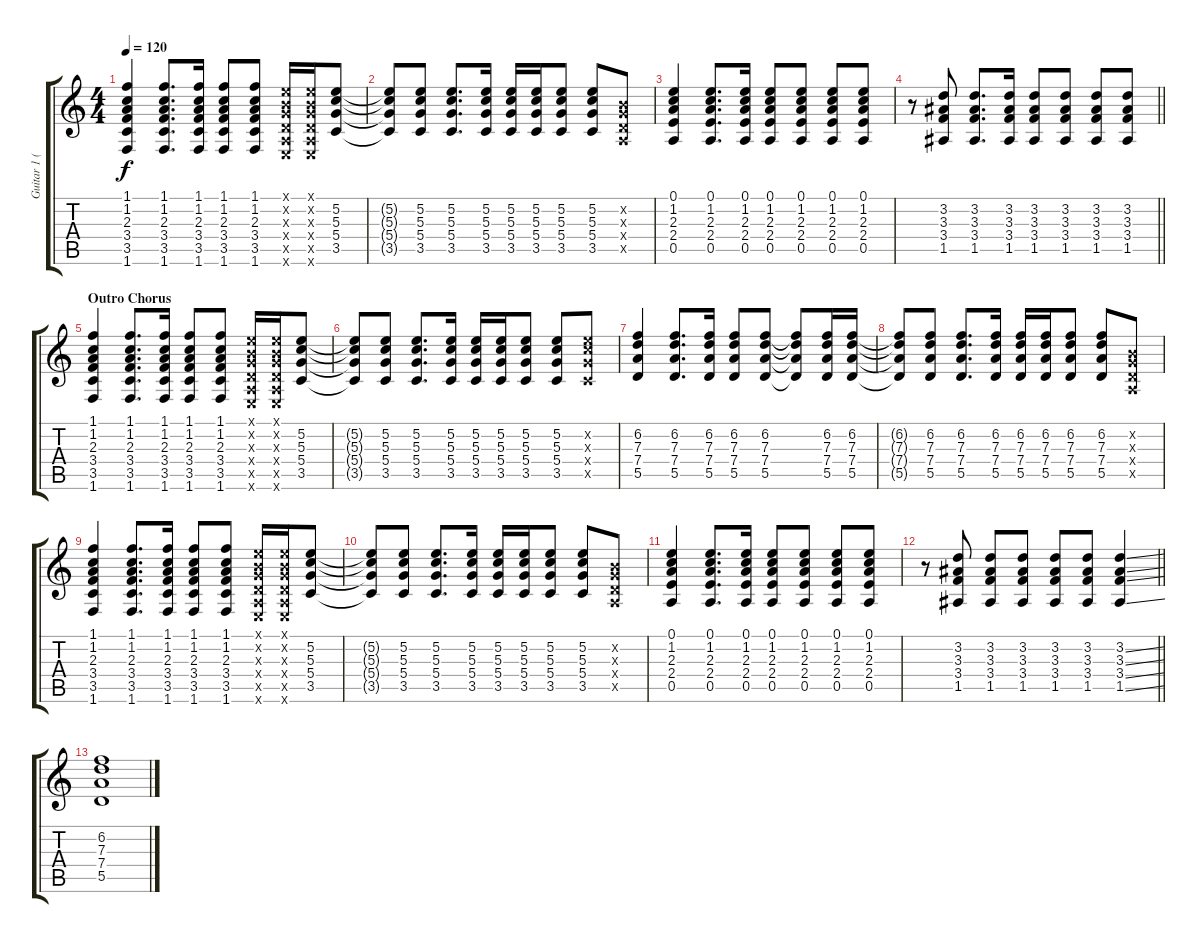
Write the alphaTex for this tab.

\track ("Guitar 1 (Clean)" "Guitar 1 (") {instrument electricguitarclean}
\staff {score tabs}
\tuning (E4 B3 G3 D3 A2 E2) {hide}
\ts (4 4)
\tempo 120
\clef g2
\ks c
(1.1 1.2 2.3 3.4 3.5 1.6).4{dy f} (1.1 1.2 2.3 3.4 3.5 1.6).8{d} (1.1 1.2 2.3 3.4 3.5 1.6).16 (1.1 1.2 2.3 3.4 3.5 1.6).8 (1.1 1.2 2.3 3.4 3.5 1.6).8 (0.1{x} 0.2{x} 0.3{x} 0.4{x} 0.5{x} 0.6{x}).16 (0.1{x} 0.2{x} 0.3{x} 0.4{x} 0.5{x} 0.6{x}).16 (5.2 5.3 5.4 3.5).8 |
(5.2{t} 5.3{t} 5.4{t} 3.5{t}).8 (5.2 5.3 5.4 3.5).8 (5.2 5.3 5.4 3.5).8{d} (5.2 5.3 5.4 3.5).16 (5.2 5.3 5.4 3.5).16 (5.2 5.3 5.4 3.5).16 (5.2 5.3 5.4 3.5).8 (5.2 5.3 5.4 3.5).8 (0.2{x} 0.3{x} 0.4{x} 0.5{x}).8 |
(0.1 1.2 2.3 2.4 0.5).4 (0.1 1.2 2.3 2.4 0.5).8{d} (0.1 1.2 2.3 2.4 0.5).16 (0.1 1.2 2.3 2.4 0.5).8 (0.1 1.2 2.3 2.4 0.5).8 (0.1 1.2 2.3 2.4 0.5).8 (0.1 1.2 2.3 2.4 0.5).8 |
\barLineRight lightlight
r.8 (3.2 3.3 3.4 1.5).8 (3.2 3.3 3.4 1.5).8{d} (3.2 3.3 3.4 1.5).16 (3.2 3.3 3.4 1.5).8 (3.2 3.3 3.4 1.5).8 (3.2 3.3 3.4 1.5).8 (3.2 3.3 3.4 1.5).8 |
\section ("" "Outro Chorus")
(1.1 1.2 2.3 3.4 3.5 1.6).4 (1.1 1.2 2.3 3.4 3.5 1.6).8{d} (1.1 1.2 2.3 3.4 3.5 1.6).16 (1.1 1.2 2.3 3.4 3.5 1.6).8 (1.1 1.2 2.3 3.4 3.5 1.6).8 (0.1{x} 0.2{x} 0.3{x} 0.4{x} 0.5{x} 0.6{x}).16 (0.1{x} 0.2{x} 0.3{x} 0.4{x} 0.5{x} 0.6{x}).16 (5.2 5.3 5.4 3.5).8 |
(5.2{t} 5.3{t} 5.4{t} 3.5{t}).8 (5.2 5.3 5.4 3.5).8 (5.2 5.3 5.4 3.5).8{d} (5.2 5.3 5.4 3.5).16 (5.2 5.3 5.4 3.5).16 (5.2 5.3 5.4 3.5).16 (5.2 5.3 5.4 3.5).8 (5.2 5.3 5.4 3.5).8 (5.2{x} 5.3{x} 5.4{x} 3.5{x}).8 |
(6.2 7.3 7.4 5.5).4 (6.2 7.3 7.4 5.5).8{d} (6.2 7.3 7.4 5.5).16 (6.2 7.3 7.4 5.5).8 (6.2 7.3 7.4 5.5).8 (6.2{t} 7.3{t} 7.4{t} 5.5{t}).8 (6.2 7.3 7.4 5.5).16 (6.2 7.3 7.4 5.5).16 |
(6.2{t} 7.3{t} 7.4{t} 5.5{t}).8 (6.2 7.3 7.4 5.5).8 (6.2 7.3 7.4 5.5).8{d} (6.2 7.3 7.4 5.5).16 (6.2 7.3 7.4 5.5).16 (6.2 7.3 7.4 5.5).16 (6.2 7.3 7.4 5.5).8 (6.2 7.3 7.4 5.5).8 (0.2{x} 0.3{x} 0.4{x} 0.5{x}).8 |
(1.1 1.2 2.3 3.4 3.5 1.6).4 (1.1 1.2 2.3 3.4 3.5 1.6).8{d} (1.1 1.2 2.3 3.4 3.5 1.6).16 (1.1 1.2 2.3 3.4 3.5 1.6).8 (1.1 1.2 2.3 3.4 3.5 1.6).8 (0.1{x} 0.2{x} 0.3{x} 0.4{x} 0.5{x} 0.6{x}).16 (0.1{x} 0.2{x} 0.3{x} 0.4{x} 0.5{x} 0.6{x}).16 (5.2 5.3 5.4 3.5).8 |
(5.2{t} 5.3{t} 5.4{t} 3.5{t}).8 (5.2 5.3 5.4 3.5).8 (5.2 5.3 5.4 3.5).8{d} (5.2 5.3 5.4 3.5).16 (5.2 5.3 5.4 3.5).16 (5.2 5.3 5.4 3.5).16 (5.2 5.3 5.4 3.5).8 (5.2 5.3 5.4 3.5).8 (0.2{x} 0.3{x} 0.4{x} 0.5{x}).8 |
(0.1 1.2 2.3 2.4 0.5).4 (0.1 1.2 2.3 2.4 0.5).8{d} (0.1 1.2 2.3 2.4 0.5).16 (0.1 1.2 2.3 2.4 0.5).8 (0.1 1.2 2.3 2.4 0.5).8 (0.1 1.2 2.3 2.4 0.5).8 (0.1 1.2 2.3 2.4 0.5).8 |
\barLineRight lightlight
r.8 (3.2 3.3 3.4 1.5).8 (3.2 3.3 3.4 1.5).8 (3.2 3.3 3.4 1.5).8 (3.2 3.3 3.4 1.5).8 (3.2 3.3 3.4 1.5).8 (3.2{ss} 3.3{ss} 3.4{ss} 1.5{ss}).4 |
(6.2 7.3 7.4 5.5).1
